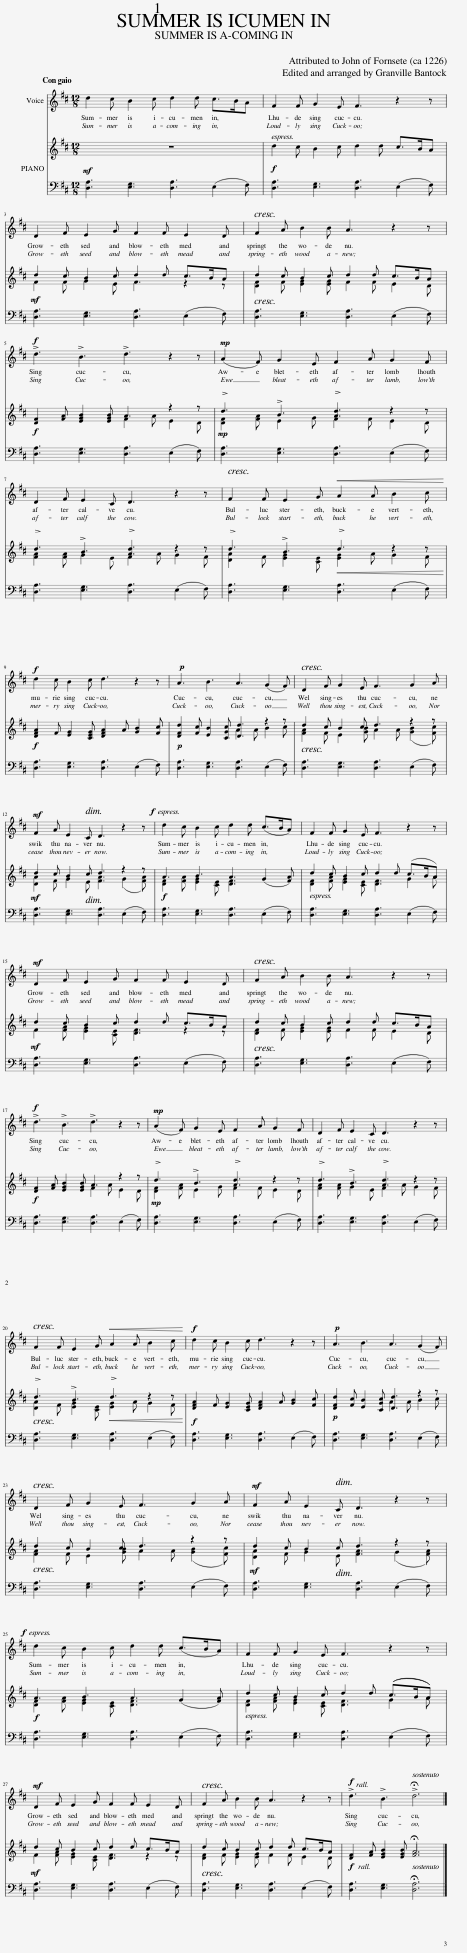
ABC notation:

X:1
%%score 1 { ( 2 4 ) | 3 }
L:1/8
Q:1/4=120
M:12/8
I:linebreak $
K:D
V:1 treble
V:2 treble
V:4 treble
V:3 bass
V:1
 d2 c B2 c d2 d c>BA | F2 F G2 E F3 z2 z |$ D2 F E2 G F2 F E2 D | F2 A B2 B A3 z2 z |$!f! !>!d3 !>!B3 !>!d3 z2 z | %5
!mp! (A2 F) G2 E F2 A G2 F |$ D2 F E2 C D3 z2 z | F2 F E2 G!<(! A2 A B2 c!<)! |$!f! d2 c B2 c d3 z2 z |!p! A3 B3 A3 (G2 F) | %10
 D2 F G2 E F3 G2 A |$!mf! F2 A E2 C D3 z2 z |!f! d2 c B2 c d2 d (c>BA) | F2 F G2 E F3 z2 z |$!mf! D2 F E2 G F2 F E2 D | %15
 F2 A B2 B A3 z2 z |$!f! !>!d3 !>!B3 !>!d3 z2 z |!mp! (A2 F) G2 E F2 A G2 F | D2 F E2 C D3 z2 z |$ F2 F E2 G!<(! A2 A B2 c!<)! | %20
!f! d2 c B2 c d3 z2 z |!p! A3 B3 A3 (G2 F) |$ D2 F G2 E F3 G2 A |!mf! F2 A E2 C D3 z2 z |$!f! d2 c B2 c d2 d (c>BA) | %25
 F2 F G2 E F3 z2 z |$!mf! D2 F E2 G F2 F E2 D | F2 A B2 B A3 z2 z |!f![Q:1/4=80] !>!d3 !>!B3 !>!!fermata!d6 |] %29
V:2
 z12 | d2 c B2 c d2 d c>BA |$ d2 c B2 c d2 d c>BA | d2 c B2 c d2 d c>BA |$!f! [DF]2 [FA] [EGB]2 [EGB] A3 z2 z | %5
!mp! !>!d3 !>!B3 !>![Ad]3 z2 z |$ !>!d3 !>!B3 !>![Ad]3 z2 z | !>!d3 !>!B3!<(! !>!d3 z2 z!<)! |$!f! [DFA]2 F [EG]2 [CEG] [DFA]2 A [GB]2 [Fc] |!p! [DFd]2 [Fc] [EB]2 [CGc] [Dd]3 z2 z | %10
 d2 c B2 c d3 z2 z |$ d2 c B2 c d3 z2 z |!f! A3 B3 A3 (G2 [FA]) | d2 c B2 c d2 d (c>BA) |$ d2 c B2 c d2 d c>BA | %15
 d2 c B2 c d2 d c>BA |$!f! [DF]2 [FA] [EGB]2 [EGB] A3 z2 z |!mp! !>!d3 !>!B3 !>![Ad]3 z2 z | !>!d3 !>!B3 !>![Ad]3 z2 z |$ !>!d3 !>!B3!<(! !>!d3 z2 z!<)! | %20
!f! [DFA]2 F [EG]2 [CEG] [DFA]2 A [GB]2 [Fc] |!p! [DFd]2 [Fc] [EB]2 [CGc] [Dd]3 z2 z |$ d2 c B2 c d3 z2 z | d2 c B2 c d3 z2 z |$ A3 B3 A3 (G2 [FA]) | %25
 d2 c B2 c d2 d ((c>BA)) |$ d2 c B2 c d2 d c>BA | d2 c B2 c d2 d c>BA |!f! [DF]2 [FA] [EGB]2 [EGB] !fermata!A6 |] %29
V:3
!mf! [D,A,]3 [E,G,]3 [D,A,]3 (E,2 F,) |!f! [D,A,]3 [E,G,]3 [D,A,]3 (E,2 F,) |$!mf! [D,A,]3 [E,G,]3 [D,A,]3 (E,2 F,) | [D,A,]3 [E,G,]3 [D,A,]3 (E,2 F,) |$ [D,A,]3 [E,G,]3 [D,A,]3 (E,2 F,) | %5
 [D,A,]3 [E,G,]3 [D,A,]3 (E,2 F,) |$ [D,A,]3 [E,G,]3 [D,A,]3 (E,2 F,) | [D,A,]3 [E,G,]3 [D,A,]3 (E,2 F,) |$ [D,A,]3 [E,G,]3 [D,A,]3 (E,2 F,) | [D,A,]3 [E,G,]3 [D,A,]3 (E,2 F,) | %10
 [D,A,]3 [E,G,]3 [D,A,]3 (E,2 F,) |$!mf! [D,A,]3 [E,G,]3 [D,A,]3 (E,2 F,) | [D,A,]3 [E,G,]3 [D,A,]3 (E,2 F,) | [D,A,]3 [E,G,]3 [D,A,]3 (E,2 F,) |$!mf! [D,A,]3 [E,G,]3 [D,A,]3 (E,2 F,) | %15
 [D,A,]3 [E,G,]3 [D,A,]3 (E,2 F,) |$ [D,A,]3 [E,G,]3 [D,A,]3 (E,2 F,) | [D,A,]3 [E,G,]3 [D,A,]3 (E,2 F,) | [D,A,]3 [E,G,]3 [D,A,]3 (E,2 F,) |$ [D,A,]3 [E,G,]3 [D,A,]3 (E,2 F,) | %20
 [D,A,]3 [E,G,]3 [D,A,]3 (E,2 F,) | [D,A,]3 [E,G,]3 [D,A,]3 (E,2 F,) |$ [D,A,]3 [E,G,]3 [D,A,]3 (E,2 F,) |!mf! [D,A,]3 [E,G,]3 [D,A,]3 (E,2 F,) |$!f! [D,A,]3 [E,G,]3 [D,A,]3 (E,2 F,) | %25
 [D,A,]3 [E,G,]3 [D,A,]3 (E,2 F,) |$!mf! [D,A,]3 [E,G,]3 [D,A,]3 (E,2 F,) | [D,A,]3 [E,G,]3 [D,A,]3 (E,2 F,) | [D,A,]3 [E,G,]3 !fermata![D,A,]6 |] %29
V:4
 x12 | x12 |$ F2 F G2 E F3 z2 z | [DF]2 F [EG]2 [EG] F2 F E2 D |$ x6 F2 A E2 D | %5
 [DF]2 [FA] E2 G F2 F E2 D |$ [FA]2 [FA] G2 E F2 A G2 F | [DA]2 F [EG]2 [CE] [EG]2 A G2 F |$ x12 | x6 A2 A B2 c | %10
 [FA]2 F E2 [GB] A2 A ([GB]2 [Fc]) |$ [DA]2 F G2 E [FA]3 (G2 [FA]) | [DF]2 [FA] [EG]2 [CE] [DF]3 x3 | [DF]2 [FA] [EG]2 [CE] [DF]3 G2 A |$ F2 [FA] [EG]2 [CE] [DF]3 z2 z | %15
 [DF]2 F [EG]2 [EG] F2 F E2 D |$ x6 F2 A E2 D | [DF]2 [FA] E2 G F2 F E2 D | [FA]2 [FA] G2 E F2 A G2 F |$ [DA]2 F [EG]2 [CE] [EG]2 A G2 F | %20
 x12 | x6 A2 A B2 c |$ [FA]2 F E2 [GB] A2 A ([GB]2 [Fc]) | [DA]2 F G2 E [FA]3 (G2 [FA]) |$ [DF]2 [FA] [EG]2 [CE] [DF]3 x3 | %25
 [DF]2 [FA] [EG]2 [CE] [DF]3 G2 A |$ F2 [FA] [EG]2 [CE] [DF]3 z2 z | [DF]2 F [EG]2 [EG] F2 F E2 D | x6 F6 |] %29
